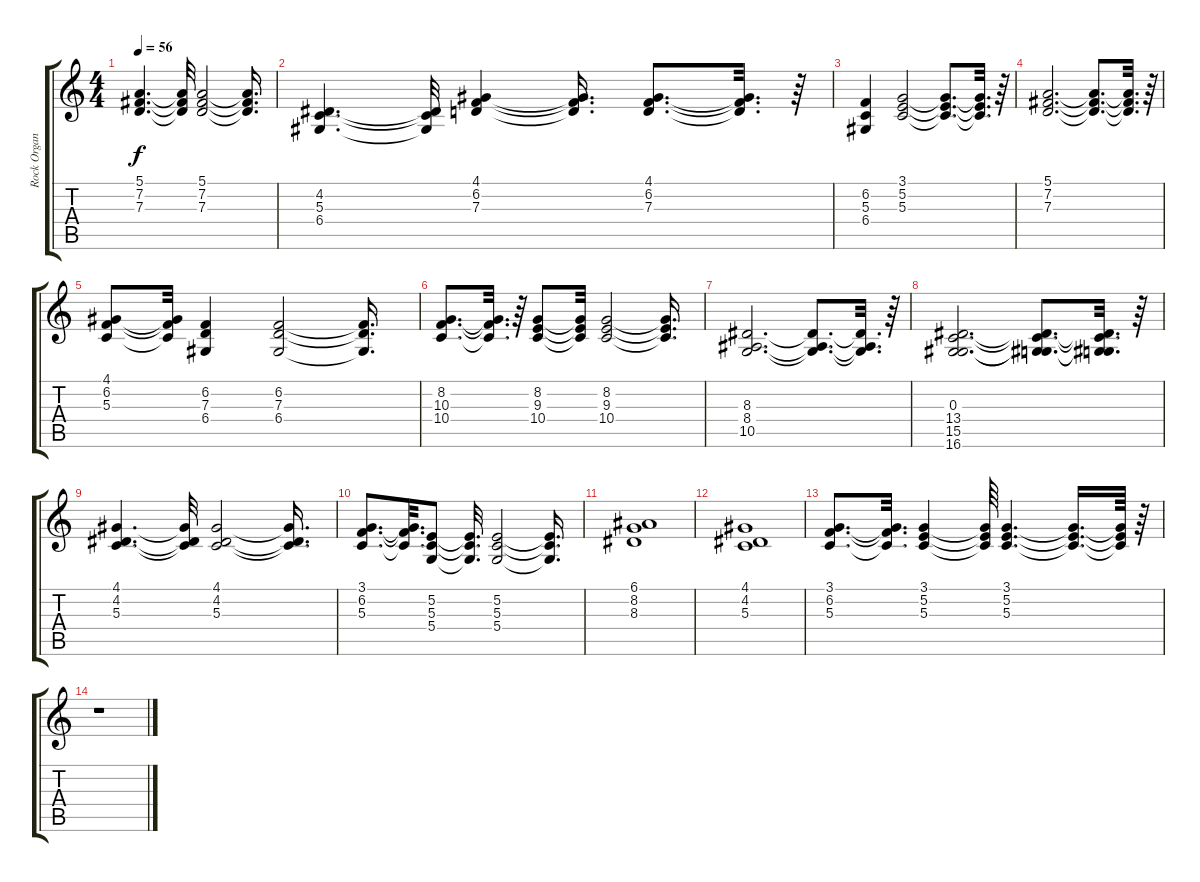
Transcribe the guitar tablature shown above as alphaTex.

\track ("Rock Organ" "Rock Organ") {instrument rockorgan}
\staff {score tabs}
\tuning (E4 B3 G3 D3 A2 E2) {hide}
\ts (4 4)
\tempo 56
\clef g2
\ks c
(5.1 7.2 7.3).4{d dy f} (5.1{t} 7.2{t} 7.3{t}).32 (5.1 7.2 7.3).2 (5.1{t} 7.2{t} 7.3{t}).16{d} |
(4.2 5.3 6.4).4{d} (4.2{t} 5.3{t} 6.4{t}).32 (4.1 6.2 7.3).4 (4.1{t} 6.2{t} 7.3{t}).16{d} (4.1 6.2 7.3).8{d} (4.1{t} 6.2{t} 7.3{t}).32{d} r.64 |
(6.2 5.3 6.4).4 (3.1 5.2 5.3).2 (3.1{t} 5.2{t} 5.3{t}).8{d} (3.1{t} 5.2{t} 5.3{t}).32{d} r.64 |
(5.1 7.2 7.3).2{d} (5.1{t} 7.2{t} 7.3{t}).8{d} (5.1{t} 7.2{t} 7.3{t}).32{d} r.64 |
(4.1 6.2 5.3).8 (4.1{t} 6.2{t} 5.3{t}).32 (6.2 7.3 6.4).4 (6.2 7.3 6.4).2 (6.2{t} 7.3{t} 6.4{t}).16{d} |
(8.2 10.3 10.4).8{d} (8.2{t} 10.3{t} 10.4{t}).32{d} r.64 (8.2 9.3 10.4).8 (8.2{t} 9.3{t} 10.4{t}).32 (8.2 9.3 10.4).2 (8.2{t} 9.3{t} 10.4{t}).16{d} |
(8.3 8.4 10.5).2{d} (8.3{t} 8.4{t} 10.5{t}).8{d} (8.3{t} 8.4{t} 10.5{t}).32{d} r.64 |
(0.3 13.4 15.5 16.6).2{d} (0.3{t} 13.4{t} 15.5{t} 16.6{t}).8{d} (0.3{t} 13.4{t} 15.5{t} 16.6{t}).32{d} r.64 |
(4.1 4.2 5.3).4{d} (4.1{t} 4.2{t} 5.3{t}).32 (4.1 4.2 5.3).2 (4.1{t} 4.2{t} 5.3{t}).16{d} |
(3.1 6.2 5.3).8{d} (3.1{t} 6.2{t} 5.3{t}).32{d} (5.2 5.3 5.4).8 (5.2{t} 5.3{t} 5.4{t}).32{d} (5.2 5.3 5.4).2 (5.2{t} 5.3{t} 5.4{t}).16{d} |
(6.1 8.2 8.3).1 |
(4.1 4.2 5.3).1 |
(3.1 6.2 5.3).8{d} (3.1{t} 6.2{t} 5.3{t}).32{d} (3.1 5.2 5.3).4 (3.1{t} 5.2{t} 5.3{t}).64 (3.1 5.2 5.3).4{d} (3.1{t} 5.2{t} 5.3{t}).16{d} (3.1{t} 5.2{t} 5.3{t}).64 r.64 |
r.1
